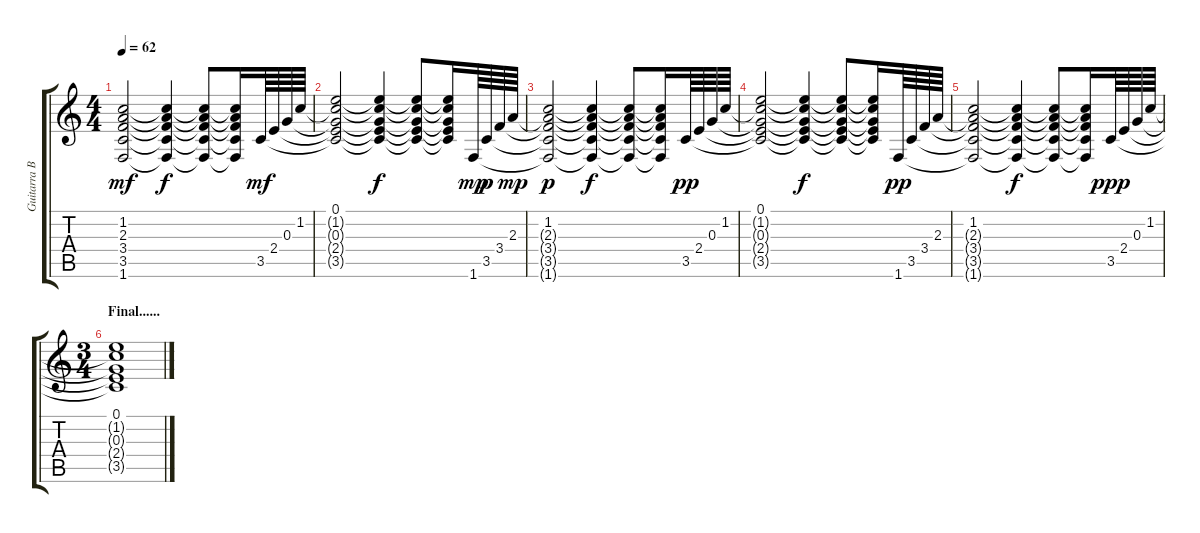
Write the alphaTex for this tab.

\track ("Guitarra Base" "Guitarra B") {instrument acousticguitarnylon}
\staff {score tabs}
\tuning (E4 B3 G3 D3 A2 E2) {hide}
\ts (4 4)
\tempo 62
\clef g2
\ks c
(1.2 2.3{t} 3.4{t} 3.5{t} 1.6{t}).2{dy mf} (1.2{t} 2.3{t} 3.4{t} 3.5{t} 1.6{t}).4{dy f} (1.2{t} 2.3{t} 3.4{t} 3.5{t} 1.6{t}).8 (1.2{t} 2.3{t} 3.4{t} 3.5{t} 1.6{t}).16 3.5.64{dy mf} 2.4.64 0.3.64 1.2.64 |
(0.1 1.2{t} 0.3{t} 2.4{t} 3.5{t}).2 (0.1{t} 1.2{t} 0.3{t} 2.4{t} 3.5{t}).4{dy f} (0.1{t} 1.2{t} 0.3{t} 2.4{t} 3.5{t}).8 (0.1{t} 1.2{t} 0.3{t} 2.4{t} 3.5{t}).16 1.6.64{dy mp} 3.5.64{dy p} 3.4.64 2.3.64{dy mp} |
(1.2 2.3{t} 3.4{t} 3.5{t} 1.6{t}).2{dy p} (1.2{t} 2.3{t} 3.4{t} 3.5{t} 1.6{t}).4{dy f} (1.2{t} 2.3{t} 3.4{t} 3.5{t} 1.6{t}).8 (1.2{t} 2.3{t} 3.4{t} 3.5{t} 1.6{t}).16 3.5.64{dy pp} 2.4.64 0.3.64 1.2.64 |
(0.1 1.2{t} 0.3{t} 2.4{t} 3.5{t}).2 (0.1{t} 1.2{t} 0.3{t} 2.4{t} 3.5{t}).4{dy f} (0.1{t} 1.2{t} 0.3{t} 2.4{t} 3.5{t}).8 (0.1{t} 1.2{t} 0.3{t} 2.4{t} 3.5{t}).16 1.6.64{dy pp} 3.5.64 3.4.64 2.3.64 |
(1.2 2.3{t} 3.4{t} 3.5{t} 1.6{t}).2 (1.2{t} 2.3{t} 3.4{t} 3.5{t} 1.6{t}).4{dy f} (1.2{t} 2.3{t} 3.4{t} 3.5{t} 1.6{t}).8 (1.2{t} 2.3{t} 3.4{t} 3.5{t} 1.6{t}).16 3.5.64{dy ppp} 2.4.64 0.3.64 1.2.64 |
\ts (3 4)
\section ("" "Final......")
(0.1 1.2{t} 0.3{t} 2.4{t} 3.5{t}).1
